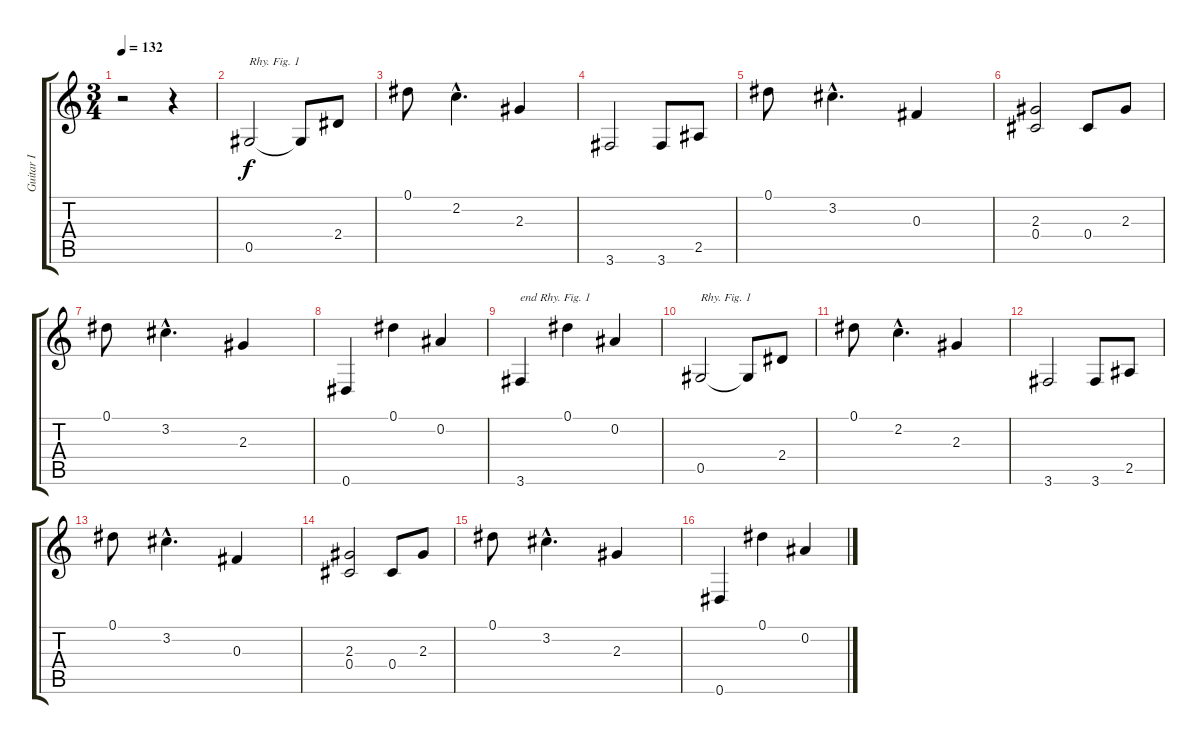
\track ("Guitar I" "Guitar I") {instrument electricguitarclean}
\staff {score tabs}
\tuning (Eb4 Bb3 Gb3 Db3 Ab2 Eb2) {hide}
\ts (3 4)
\tempo 132
\clef g2
\ks c
r.2{dy f instrument electricguitarclean} r.4 |
0.5.2{txt "Rhy. Fig. 1"} 0.5{t}.8 2.4.8 |
0.1.8 2.2{hac}.4{d} 2.3.4 |
3.6.2 3.6.8 2.5.8 |
0.1.8 3.2{hac}.4{d} 0.3.4 |
(2.3 0.4).2 0.4.8 2.3.8 |
0.1.8 3.2{hac}.4{d} 2.3.4 |
0.6.4 0.1.4 0.2.4 |
3.6.4{txt "end Rhy. Fig. 1"} 0.1.4 0.2.4 |
0.5.2{txt "Rhy. Fig. 1"} 0.5{t}.8 2.4.8 |
0.1.8 2.2{hac}.4{d} 2.3.4 |
3.6.2 3.6.8 2.5.8 |
0.1.8 3.2{hac}.4{d} 0.3.4 |
(2.3 0.4).2 0.4.8 2.3.8 |
0.1.8 3.2{hac}.4{d} 2.3.4 |
0.6.4 0.1.4 0.2.4
